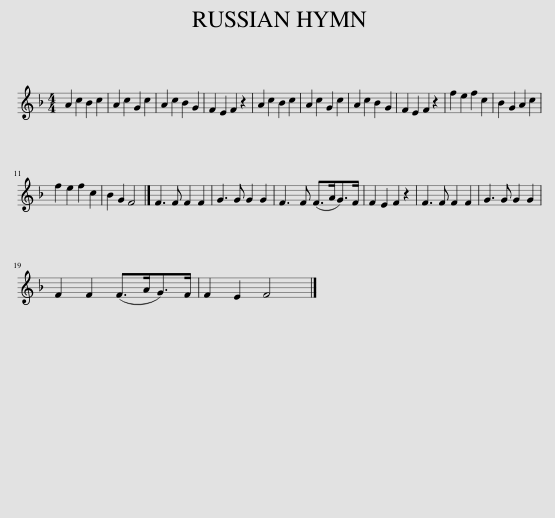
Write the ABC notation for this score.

X:1
L:1/8
M:4/4
I:linebreak $
K:F
V:1 treble
V:1
 A2 c2 B2 c2 | A2 c2 G2 c2 | A2 c2 B2 G2 | F2 E2 F2 z2 | A2 c2 B2 c2 | %5
 A2 c2 G2 c2 | A2 c2 B2 G2 | F2 E2 F2 z2 | f2 e2 f2 c2 | B2 G2 A2 c2 |$ %10
 f2 e2 f2 c2 | B2 G2 F4 |] F3 F F2 F2 | G3 G G2 G2 | F3 F (F>AG>)F | %15
 F2 E2 F2 z2 | F3 F F2 F2 | G3 G G2 G2 |$ F2 F2 (F>AG>)F | F2 E2 F4 |] %20
